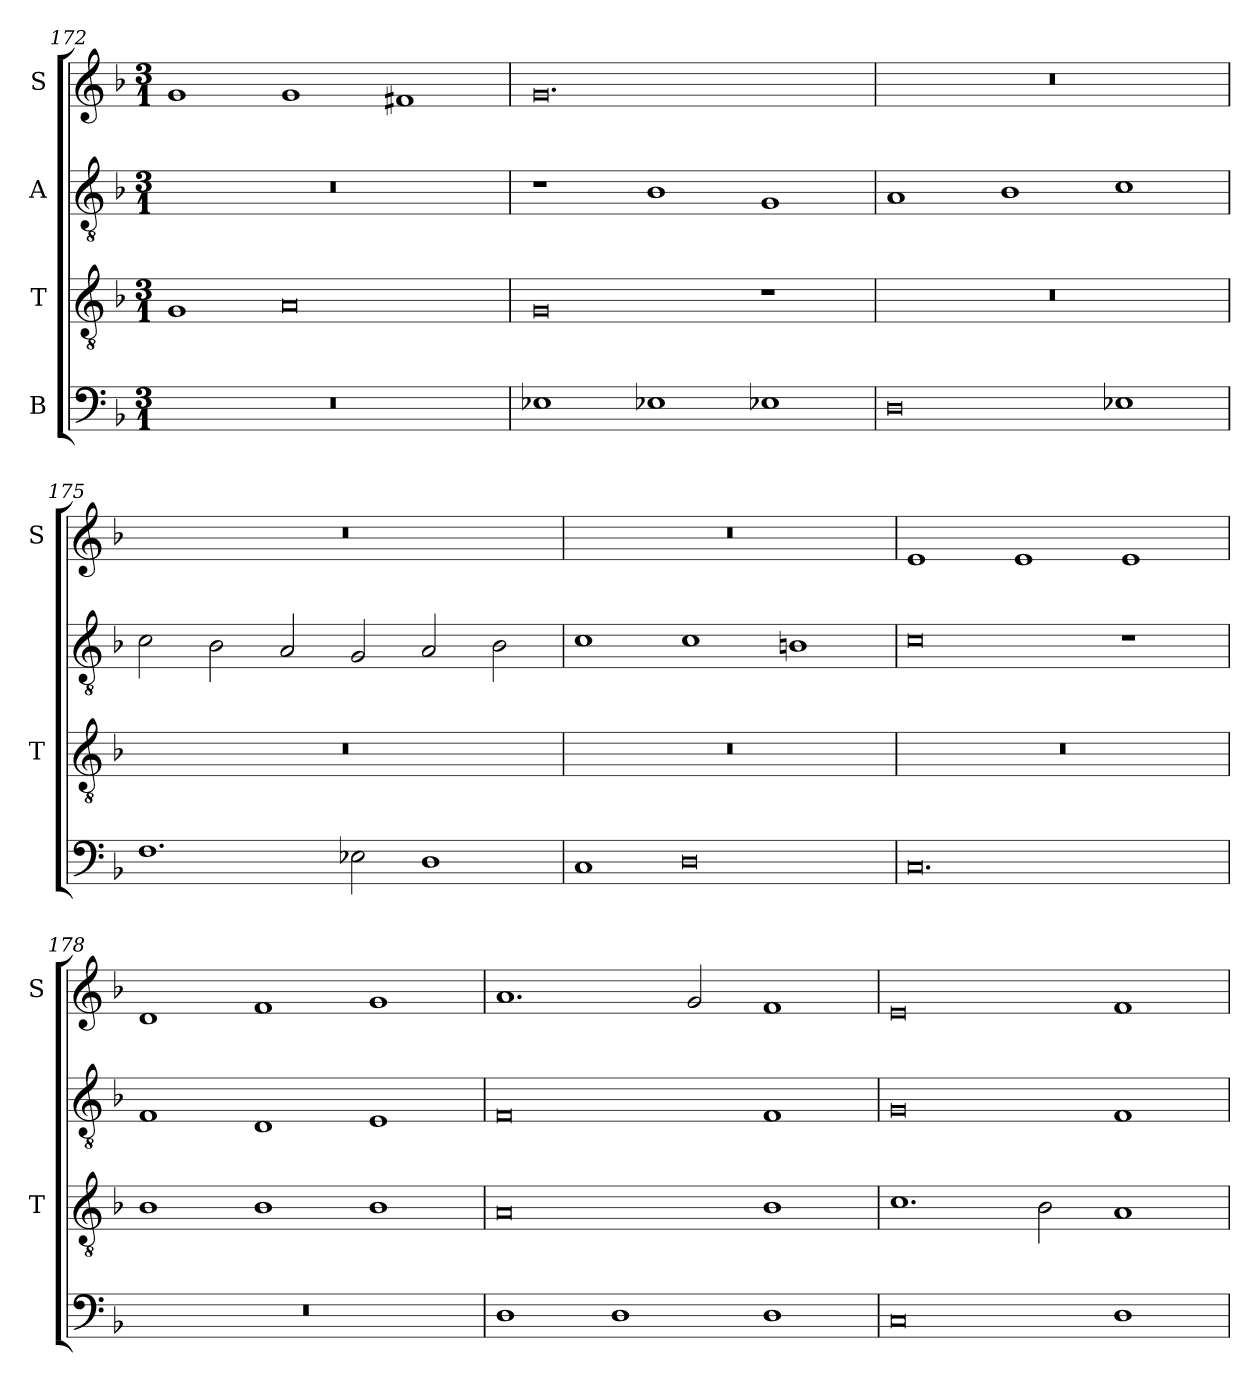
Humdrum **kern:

**kern	**kern	**kern	**kern
*part4	*part3	*part2	*part1
*staff4	*staff3	*staff2	*staff1
*I"B	*I"T	*I"A	*I"S
*	*I'T	*	*I'S
*clefF4	*clefGv2	*clefGv2	*clefG2
*k[b-]	*k[b-]	*k[b-]	*k[b-]
*M3/1	*M3/1	*M3/1	*M3/1
=172	=172	=172	=172
0.r	1G	0.r	1g
.	0A	.	1g
.	.	.	1f#X
=173	=173	=173	=173
1E-X	0G	1r	0.g
1E-X	.	1B-	.
1E-X	1r	1G	.
=174	=174	=174	=174
0D	0.r	1A	0.r
.	.	1B-	.
1E-X	.	1c	.
=175	=175	=175	=175
1.F	0.r	2c\	0.r
.	.	2B-\	.
.	.	2A/	.
2E-X\	.	2G/	.
1D	.	2A/	.
.	.	2B-\	.
=176	=176	=176	=176
1C	0.r	1c	0.r
0D	.	1c	.
.	.	1Bn	.
=177	=177	=177	=177
0.C	0.r	0c	1e
.	.	.	1e
.	.	1r	1e
=178	=178	=178	=178
0.r	1B-	1F	1d
.	1B-	1D	1f
.	1B-	1E	1g
=179	=179	=179	=179
1D	0A	0F	1.a
1D	.	.	.
.	.	.	2g/
1D	1B-	1F	1f
=180	=180	=180	=180
0C	1.c	0G	0e
.	2B-\	.	.
1D	1A	1F	1f
=	=	=	=
*-	*-	*-	*-
